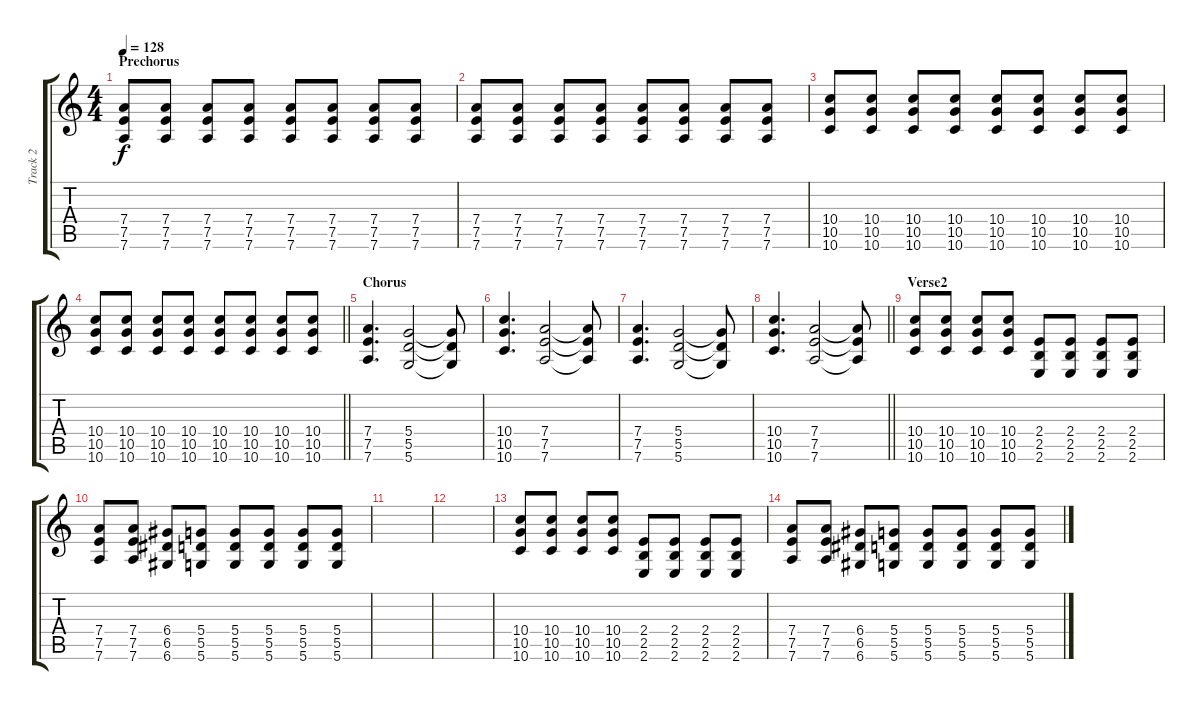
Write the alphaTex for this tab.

\track ("Track 2" "Track 2") {instrument overdrivenguitar}
\staff {score tabs}
\tuning (E4 B3 G3 D3 A2 D2) {hide}
\ts (4 4)
\section ("" "Prechorus")
\tempo 128
\clef g2
\ks c
(7.4 7.5 7.6).8{dy f} (7.4 7.5 7.6).8 (7.4 7.5 7.6).8 (7.4 7.5 7.6).8 (7.4 7.5 7.6).8 (7.4 7.5 7.6).8 (7.4 7.5 7.6).8 (7.4 7.5 7.6).8 |
(7.4 7.5 7.6).8 (7.4 7.5 7.6).8 (7.4 7.5 7.6).8 (7.4 7.5 7.6).8 (7.4 7.5 7.6).8 (7.4 7.5 7.6).8 (7.4 7.5 7.6).8 (7.4 7.5 7.6).8 |
(10.4 10.5 10.6).8 (10.4 10.5 10.6).8 (10.4 10.5 10.6).8 (10.4 10.5 10.6).8 (10.4 10.5 10.6).8 (10.4 10.5 10.6).8 (10.4 10.5 10.6).8 (10.4 10.5 10.6).8 |
\barLineRight lightlight
(10.4 10.5 10.6).8 (10.4 10.5 10.6).8 (10.4 10.5 10.6).8 (10.4 10.5 10.6).8 (10.4 10.5 10.6).8 (10.4 10.5 10.6).8 (10.4 10.5 10.6).8 (10.4 10.5 10.6).8 |
\section ("" "Chorus")
(7.4 7.5 7.6).4{d} (5.4 5.5 5.6).2 (5.4{t} 5.5{t} 5.6{t}).8 |
(10.4 10.5 10.6).4{d} (7.4 7.5 7.6).2 (7.4{t} 7.5{t} 7.6{t}).8 |
(7.4 7.5 7.6).4{d} (5.4 5.5 5.6).2 (5.4{t} 5.5{t} 5.6{t}).8 |
\barLineRight lightlight
(10.4 10.5 10.6).4{d} (7.4 7.5 7.6).2 (7.4{t} 7.5{t} 7.6{t}).8 |
\section ("" "Verse2")
(10.4 10.5 10.6).8 (10.4 10.5 10.6).8 (10.4 10.5 10.6).8 (10.4 10.5 10.6).8 (2.4 2.5 2.6).8 (2.4 2.5 2.6).8 (2.4 2.5 2.6).8 (2.4 2.5 2.6).8 |
(7.4 7.5 7.6).8 (7.4 7.5 7.6).8 (6.4 6.5 6.6).8 (5.4 5.5 5.6).8 (5.4 5.5 5.6).8 (5.4 5.5 5.6).8 (5.4 5.5 5.6).8 (5.4 5.5 5.6).8 |
|
|
(10.4 10.5 10.6).8 (10.4 10.5 10.6).8 (10.4 10.5 10.6).8 (10.4 10.5 10.6).8 (2.4 2.5 2.6).8 (2.4 2.5 2.6).8 (2.4 2.5 2.6).8 (2.4 2.5 2.6).8 |
(7.4 7.5 7.6).8 (7.4 7.5 7.6).8 (6.4 6.5 6.6).8 (5.4 5.5 5.6).8 (5.4 5.5 5.6).8 (5.4 5.5 5.6).8 (5.4 5.5 5.6).8 (5.4 5.5 5.6).8
